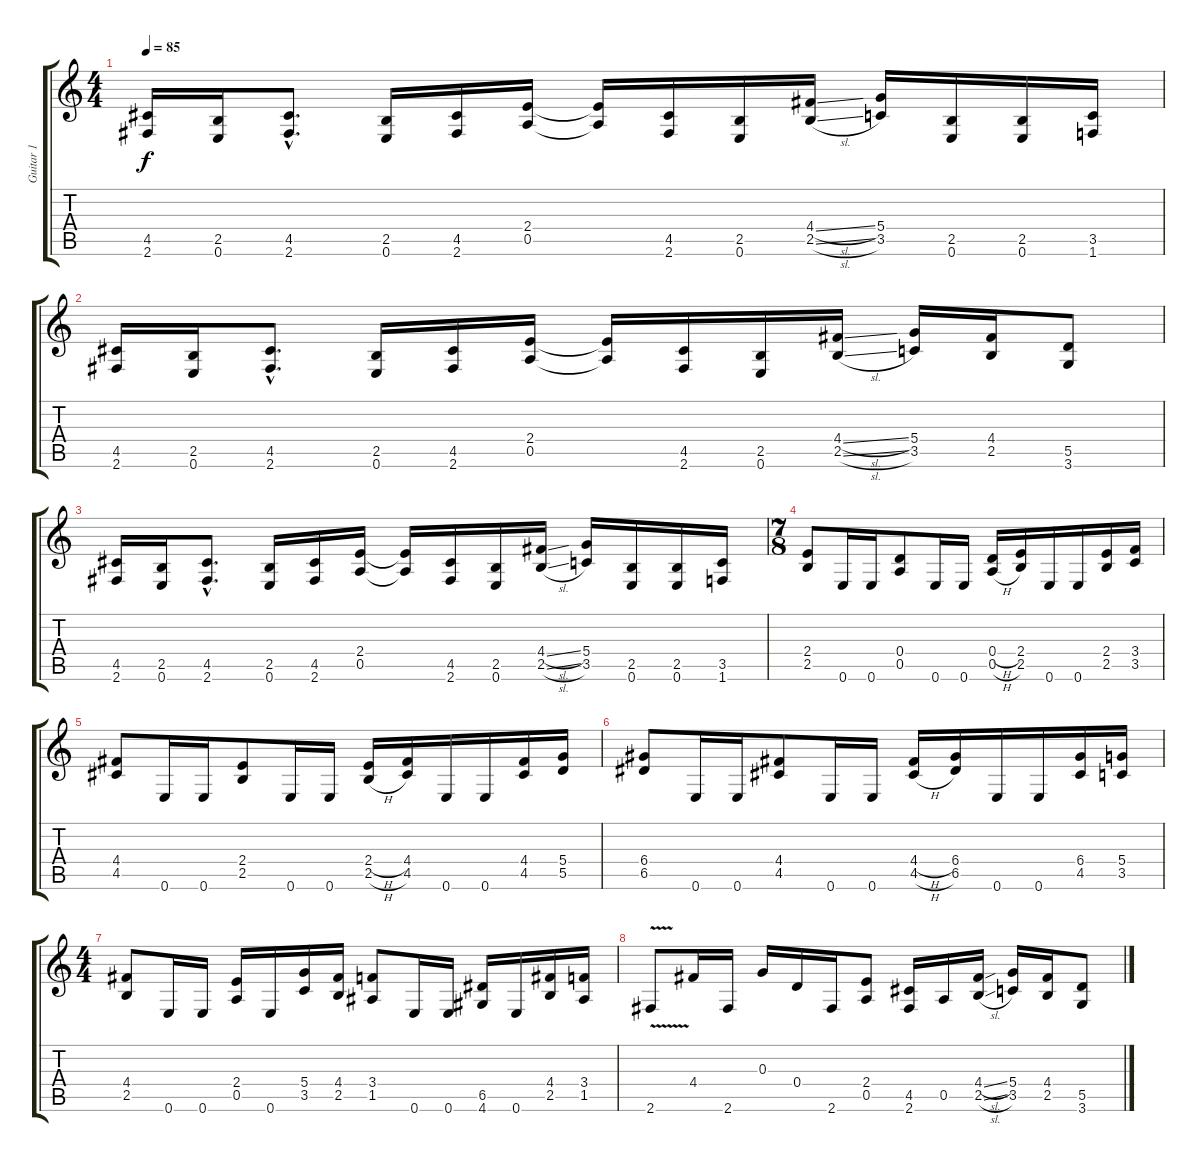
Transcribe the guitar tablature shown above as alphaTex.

\track ("Guitar 1" "Guitar 1") {instrument distortionguitar}
\staff {score tabs}
\tuning (E4 B3 G3 D3 A2 E2) {hide}
\ts (4 4)
\tempo 85
\clef g2
\ks c
(4.5 2.6).16{dy f} (2.5 0.6).16 (4.5{hac} 2.6{hac}).8{d} (2.5 0.6).16 (4.5 2.6).16 (2.4 0.5).16 (2.4{t} 0.5{t}).16 (4.5 2.6).16 (2.5 0.6).16 (4.4{sl} 2.5{sl}).16 (5.4 3.5).16 (2.5 0.6).16 (2.5 0.6).16 (3.5 1.6).16 |
(4.5 2.6).16 (2.5 0.6).16 (4.5{hac} 2.6{hac}).8{d} (2.5 0.6).16 (4.5 2.6).16 (2.4 0.5).16 (2.4{t} 0.5{t}).16 (4.5 2.6).16 (2.5 0.6).16 (4.4{sl} 2.5{sl}).16 (5.4 3.5).16 (4.4 2.5).16 (5.5 3.6).8 |
(4.5 2.6).16 (2.5 0.6).16 (4.5{hac} 2.6{hac}).8{d} (2.5 0.6).16 (4.5 2.6).16 (2.4 0.5).16 (2.4{t} 0.5{t}).16 (4.5 2.6).16 (2.5 0.6).16 (4.4{sl} 2.5{sl}).16 (5.4 3.5).16 (2.5 0.6).16 (2.5 0.6).16 (3.5 1.6).16 |
\ts (7 8)
(2.4 2.5).8 0.6.16 0.6.16 (0.4 0.5).8 0.6.16 0.6.16 (0.4{h} 0.5{h}).16 (2.4 2.5).16 0.6.16 0.6.16 (2.4 2.5).16 (3.4 3.5).16 |
(4.4 4.5).8 0.6.16 0.6.16 (2.4 2.5).8 0.6.16 0.6.16 (2.4{h} 2.5{h}).16 (4.4 4.5).16 0.6.16 0.6.16 (4.4 4.5).16 (5.4 5.5).16 |
(6.4 6.5).8 0.6.16 0.6.16 (4.4 4.5).8 0.6.16 0.6.16 (4.4{h} 4.5{h}).16 (6.4 6.5).16 0.6.16 0.6.16 (6.4 4.5).16 (5.4 3.5).16 |
\ts (4 4)
(4.4 2.5).8 0.6.16 0.6.16 (2.4 0.5).16 0.6.16 (5.4 3.5).16 (4.4 2.5).16 (3.4 1.5).8 0.6.16 0.6.16 (6.5 4.6).16 0.6.16 (4.4 2.5).16 (3.4 1.5).16 |
2.6{v}.8 4.4.16 2.6.16 0.3.16 0.4.16 2.6.16 (2.4 0.5).8 (4.5 2.6).16 0.5.16 (4.4{sl} 2.5{sl}).16 (5.4 3.5).16 (4.4 2.5).16 (5.5 3.6).8
